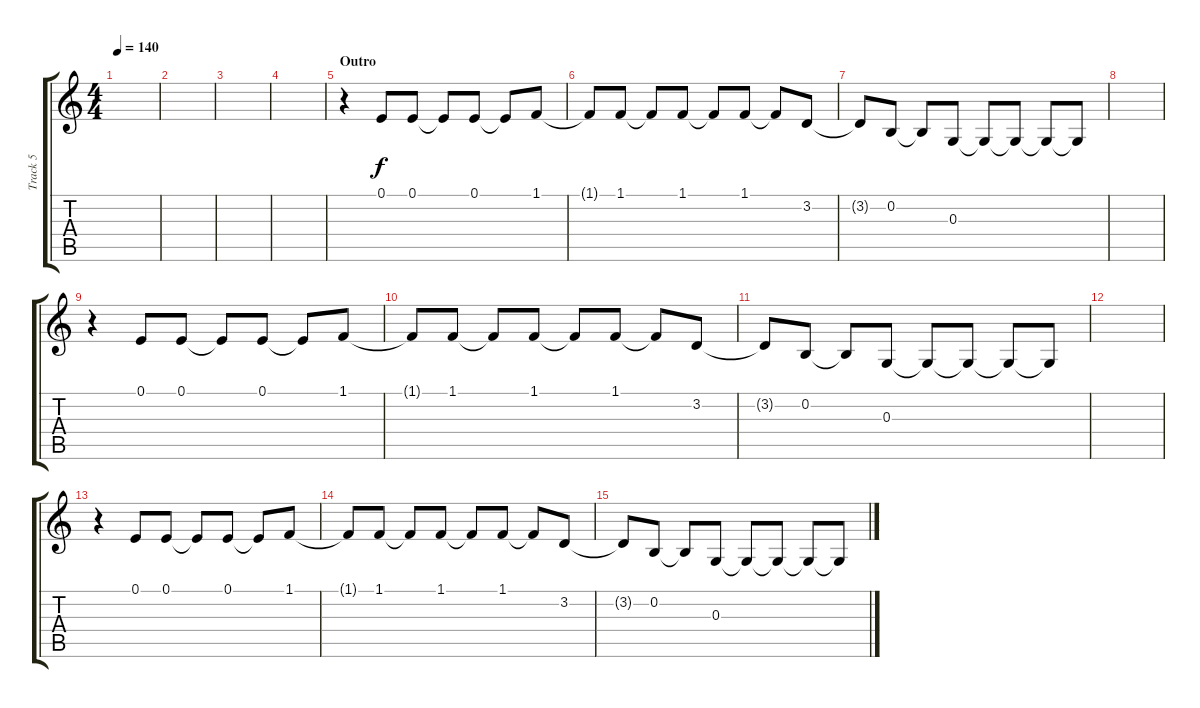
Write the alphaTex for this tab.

\track ("Track 5" "Track 5") {instrument fx7echoes}
\staff {score tabs}
\tuning (E4 B3 G3 D3 A2 E2) {hide}
\ts (4 4)
\tempo 140
\clef g2
\ks c
|
|
|
|
\section ("" "Outro")
r.4 0.1.8{dy f} 0.1.8 0.1{t}.8 0.1.8 0.1{t}.8 1.1.8 |
1.1{t}.8 1.1.8 1.1{t}.8 1.1.8 1.1{t}.8 1.1.8 1.1{t}.8 3.2.8 |
3.2{t}.8 0.2.8 0.2{t}.8 0.3.8 0.3{t}.8 0.3{t}.8 0.3{t}.8 0.3{t}.8 |
|
r.4 0.1.8 0.1.8 0.1{t}.8 0.1.8 0.1{t}.8 1.1.8 |
1.1{t}.8 1.1.8 1.1{t}.8 1.1.8 1.1{t}.8 1.1.8 1.1{t}.8 3.2.8 |
3.2{t}.8 0.2.8 0.2{t}.8 0.3.8 0.3{t}.8 0.3{t}.8 0.3{t}.8 0.3{t}.8 |
|
r.4 0.1.8 0.1.8 0.1{t}.8 0.1.8 0.1{t}.8 1.1.8 |
1.1{t}.8 1.1.8 1.1{t}.8 1.1.8 1.1{t}.8 1.1.8 1.1{t}.8 3.2.8 |
3.2{t}.8 0.2.8 0.2{t}.8 0.3.8 0.3{t}.8 0.3{t}.8 0.3{t}.8 0.3{t}.8
